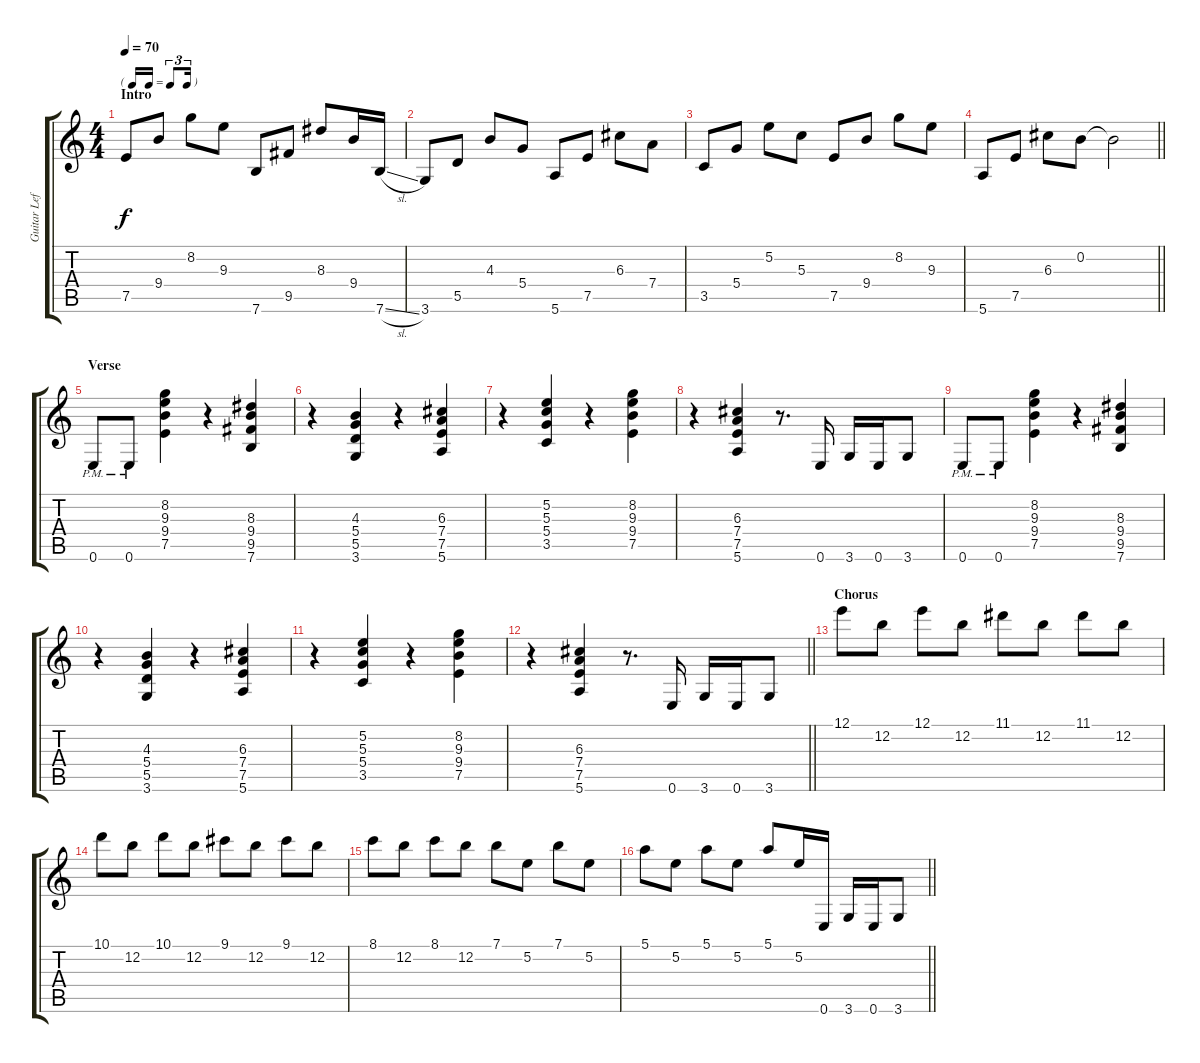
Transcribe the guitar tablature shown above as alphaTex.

\track ("Guitar Left" "Guitar Lef") {instrument overdrivenguitar}
\staff {score tabs}
\tuning (E4 B3 G3 D3 A2 E2) {hide}
\ts (4 4)
\tf triplet16th
\section ("" "Intro")
\tempo 70
\clef g2
\ks c
7.5.8{dy f instrument overdrivenguitar} 9.4.8 8.2.8 9.3.8 7.6.8 9.5.8 8.3.8 9.4.16 7.6{sl}.16 |
3.6.8 5.5.8 4.3.8 5.4.8 5.6.8 7.5.8 6.3.8 7.4.8 |
3.5.8 5.4.8 5.2.8 5.3.8 7.5.8 9.4.8 8.2.8 9.3.8 |
\barLineRight lightlight
5.6.8 7.5.8 6.3.8 0.2.8 0.2{t}.2 |
\section ("" "Verse ")
0.6{pm}.8 0.6{pm}.8 (8.2 9.3 9.4 7.5).4 r.4 (8.3 9.4 9.5 7.6).4 |
r.4 (4.3 5.4 5.5 3.6).4 r.4 (6.3 7.4 7.5 5.6).4 |
r.4 (5.2 5.3 5.4 3.5).4 r.4 (8.2 9.3 9.4 7.5).4 |
r.4 (6.3 7.4 7.5 5.6).4 r.8{d} 0.6.16 3.6.16 0.6.16 3.6.8 |
0.6{pm}.8 0.6{pm}.8 (8.2 9.3 9.4 7.5).4 r.4 (8.3 9.4 9.5 7.6).4 |
r.4 (4.3 5.4 5.5 3.6).4 r.4 (6.3 7.4 7.5 5.6).4 |
r.4 (5.2 5.3 5.4 3.5).4 r.4 (8.2 9.3 9.4 7.5).4 |
\barLineRight lightlight
r.4 (6.3 7.4 7.5 5.6).4 r.8{d} 0.6.16 3.6.16 0.6.16 3.6.8 |
\section ("" "Chorus")
12.1.8 12.2.8 12.1.8 12.2.8 11.1.8 12.2.8 11.1.8 12.2.8 |
10.1.8 12.2.8 10.1.8 12.2.8 9.1.8 12.2.8 9.1.8 12.2.8 |
8.1.8 12.2.8 8.1.8 12.2.8 7.1.8 5.2.8 7.1.8 5.2.8 |
\barLineRight lightlight
5.1.8 5.2.8 5.1.8 5.2.8 5.1.8 5.2.16 0.6.16 3.6.16 0.6.16 3.6.8
